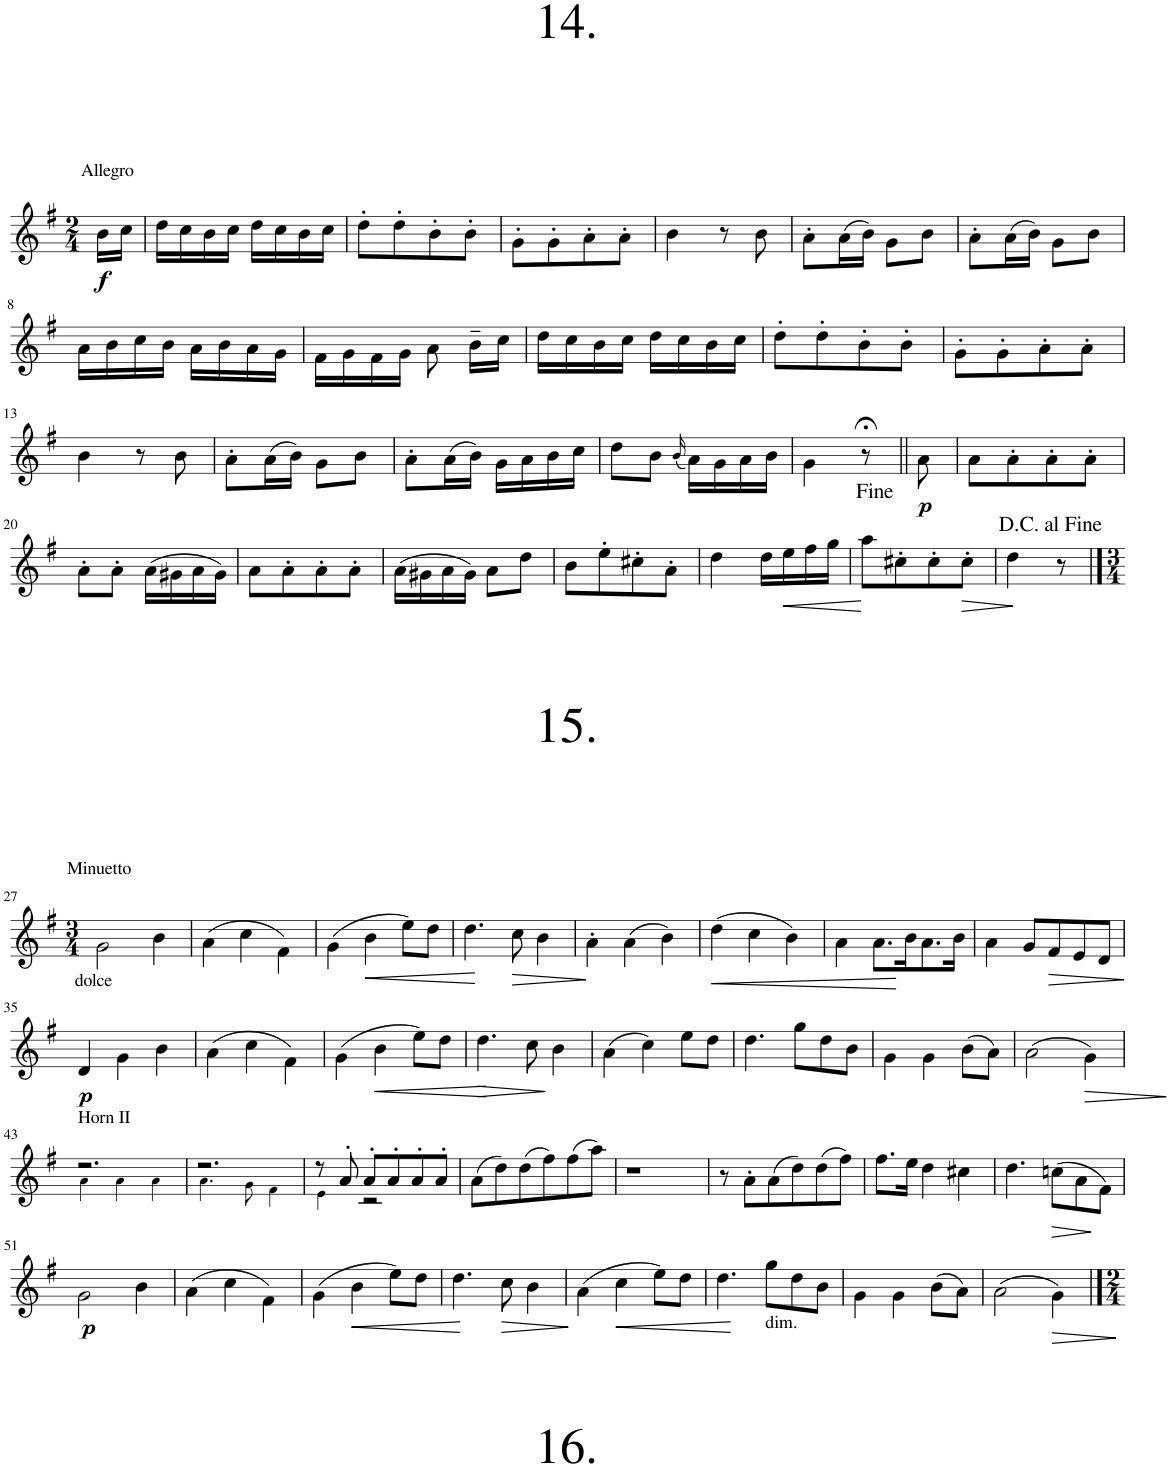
**kern	**dynam
*part1	*part1
*staff1	*staff1
*I"Clarinet (Bb)	*
*I'Cla	*
*clefG2	*
*Trd1c2	*
*k[f#]	*
*M2/4	*
=1	=1
!LO:TX:a:t=Allegro	!
!	!LO:DY:b
16b\LL	f
16cc\JJ	.
=2	=2
16dd\LL	.
16cc\	.
16b\	.
16cc\JJ	.
16dd\LL	.
16cc\	.
16b\	.
16cc\JJ	.
=3	=3
8dd'\L	.
8dd'\	.
8b'\	.
8b'\J	.
=4	=4
8g'\L	.
8g'\	.
8a'\	.
8a'\J	.
=5	=5
4b\	.
8r	.
8b\	.
=6	=6
8a'\L	.
(16a\L	.
16b\JJ)	.
8g\L	.
8b\J	.
=7	=7
8a'\L	.
(16a\L	.
16b\JJ)	.
8g\L	.
8b\J	.
!!LO:LB:g=z
=8	=8
16a\LL	.
16b\	.
16cc\	.
16b\JJ	.
16a\LL	.
16b\	.
16a\	.
16g\JJ	.
=9	=9
16f#\LL	.
16g\	.
16f#\	.
16g\JJ	.
8a\	.
16b~\LL	.
16cc\JJ	.
=10	=10
16dd\LL	.
16cc\	.
16b\	.
16cc\JJ	.
16dd\LL	.
16cc\	.
16b\	.
16cc\JJ	.
=11	=11
8dd'\L	.
8dd'\	.
8b'\	.
8b'\J	.
=12	=12
8g'\L	.
8g'\	.
8a'\	.
8a'\J	.
!!LO:LB:g=z
=13	=13
4b\	.
8r	.
8b\	.
=14	=14
8a'\L	.
(16a\L	.
16b\JJ)	.
8g\L	.
8b\J	.
=15	=15
8a'\L	.
(16a\L	.
16b\JJ)	.
16g\LL	.
16a\	.
16b\	.
16cc\JJ	.
=16	=16
8dd\L	.
8b\J	.
(16qb/	.
16a\LL)	.
16g\	.
16a\	.
16b\JJ	.
=17	=17
4g\	.
8r;<	.
=18||	=18||
!	!LO:DY:b
8a\	p
=19	=19
8a\L	.
8a'\	.
8a'\	.
8a'\J	.
!!LO:LB:g=z
=20	=20
8a'\L	.
8a'\J	.
(16a\LL	.
16g#X\	.
16a\	.
16g#\JJ)	.
=21	=21
8a\L	.
8a'\	.
8a'\	.
8a'\J	.
=22	=22
(16a\LL	.
16g#X\	.
16a\	.
16g#\JJ)	.
8a\L	.
8dd\J	.
=23	=23
8b\L	.
8ee'\	.
8cc#X'\	.
8a'\J	.
=24	=24
4dd\	.
16dd\LL	.
!	!LO:HP:b
16ee\	<
16ff#\	.
16gg\JJ	.
.	[
=25	=25
8aa\L	.
8cc#X'\	.
8cc#'\	.
!	!LO:HP:b
8cc#'\J	>
.	]
=26	=26
4dd\	.
8r	.
!!LO:LB:g=z
==27	==27
*M3/4	*
!LO:TX:a:t=Minuetto	!
!LO:TX:b:t=dolce	!
2g\	.
4b\	.
=28	=28
(4a\	.
4cc\	.
4f#\)	.
=29	=29
(4g\	.
!	!LO:HP:b
4b\	<
8ee\L)	.
8dd\J	.
.	[
=30	=30
4.dd\	.
!	!LO:HP:b
8cc\	>
4b\	.
.	]
=31	=31
4a'\	.
(4a\	.
4b\)	.
=32	=32
!	!LO:HP:b
(4dd\	<
4cc\	.
4b\)	.
.	[
=33	=33
4a\	.
8.a\L	.
16b\K	.
8.a\	.
16b\Jk	.
=34	=34
4a\	.
8g/L	.
!	!LO:HP:b
8f#/	>
8e/	.
8d/J	.
.	]
!!LO:LB:g=z
=35	=35
!	!LO:DY:b
4d/	p
4g\	.
4b\	.
=36	=36
(4a\	.
4cc\	.
4f#\)	.
=37	=37
(4g\	.
!	!LO:HP:b
4b\	<
8ee\L)	.
8dd\J	.
.	[
=38	=38
!	!LO:HP:b
4.dd\	>
8cc\	.
4b\	.
.	]
=39	=39
(4a\	.
4cc\)	.
8ee\L	.
8dd\J	.
=40	=40
4.dd\	.
8gg\L	.
8dd\	.
8b\J	.
=41	=41
4g\	.
4g\	.
(8b\L	.
8a\J)	.
=42	=42
(2a\	.
!	!LO:HP:b
4g\)	>
.	]
!!LO:LB:g=z
=43	=43
*^	*
!LO:TX:a:t=Horn II	!	!
2.r	4a!\	.
.	4a!\	.
.	4a!\	.
=44	=44	=44
2.r	4.a!\	.
.	8g!\	.
.	4f#!\	.
=45	=45	=45
8r	4e!\	.
8a'/	.	.
8a'/L	2r	.
8a'/	.	.
8a'/	.	.
8a'/J	.	.
*v	*v	*
=46	=46
(8a\L	.
8dd\)	.
(8dd\	.
8ff#\)	.
(8ff#\	.
8aa\J)	.
=47	=47
2.r	.
=48	=48
8r	.
8a'\L	.
(8a\	.
8dd\)	.
(8dd\	.
8ff#\J)	.
=49	=49
8.ff#\L	.
16ee\Jk	.
4dd\	.
4cc#X\	.
=50	=50
4.dd\	.
!	!LO:HP:b
(8ccn\L	>
8a\	.
8f#\J)	]
!!LO:LB:g=z
=51	=51
!	!LO:DY:b
2g\	p
4b\	.
=52	=52
(4a\	.
4cc\	.
4f#\)	.
=53	=53
(4g\	.
!	!LO:HP:b
4b\	<
8ee\L)	.
8dd\J	.
.	[
=54	=54
4.dd\	.
!	!LO:HP:b
8cc\	>
4b\	]
=55	=55
(4a\	.
!	!LO:HP:b
4cc\	<
8ee\L)	.
8dd\J	.
.	[
=56	=56
4.dd\	.
!LO:TX:b:t=dim.	!
8gg\L	.
8dd\	.
8b\J	.
=57	=57
4g\	.
4g\	.
(8b\L	.
8a\J)	.
=58	=58
(2a\	.
!	!LO:HP:b
4g\)	>
.	]
==	==
*-	*-
